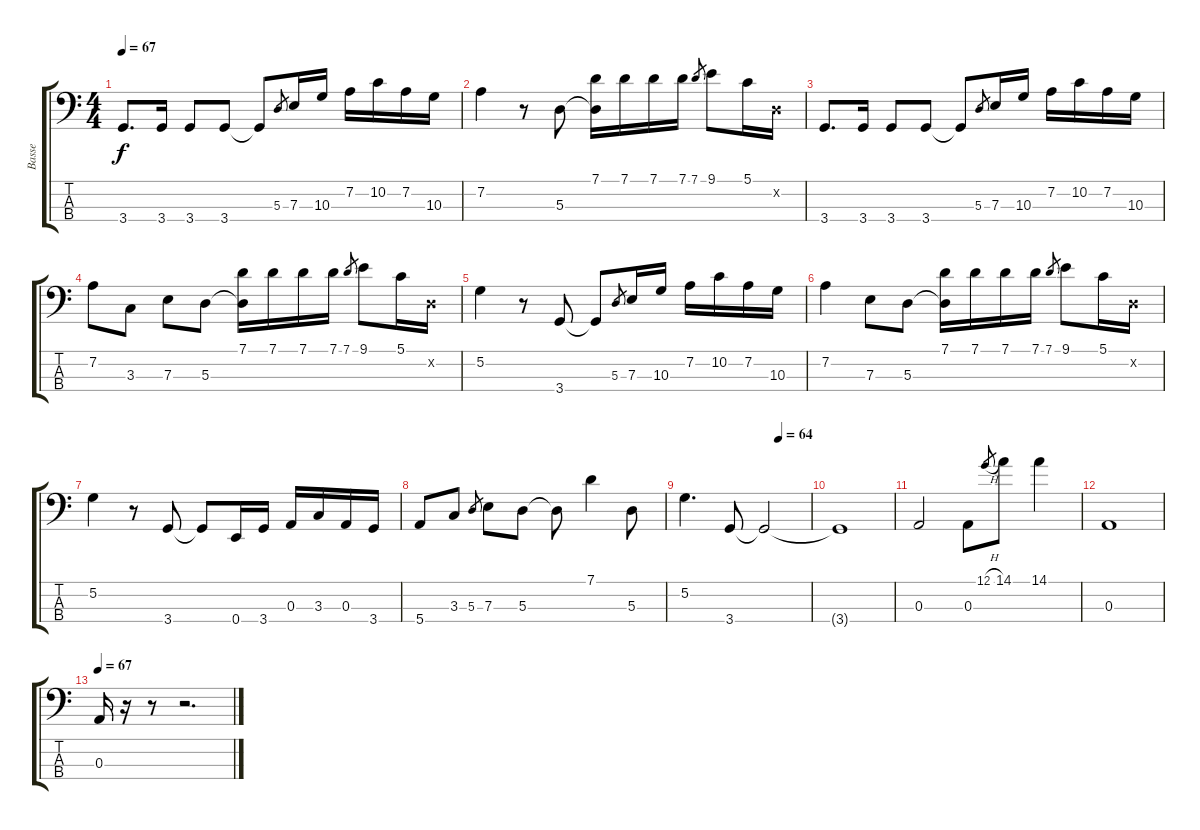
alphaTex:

\track ("Basse" "Basse") {instrument acousticbass}
\staff {score tabs}
\tuning (G2 D2 A1 E1) {hide}
\ts (4 4)
\tempo 67
\clef f4
\ks c
3.4.8{d dy f} 3.4.16 3.4.8 3.4.8 3.4{t}.8 5.3.8{gr} 7.3.16 10.3.16 7.2.16 10.2.16 7.2.16 10.3.16 |
7.2.4 r.8 5.3.8 (7.1 5.3{t}).16 7.1.16 7.1.16 7.1.16 7.1.8{gr} 9.1.8 5.1.16 0.2{x}.16 |
3.4.8{d} 3.4.16 3.4.8 3.4.8 3.4{t}.8 5.3.8{gr} 7.3.16 10.3.16 7.2.16 10.2.16 7.2.16 10.3.16 |
7.2.8 3.3.8 7.3.8 5.3.8 (7.1 5.3{t}).16 7.1.16 7.1.16 7.1.16 7.1.8{gr} 9.1.8 5.1.16 0.2{x}.16 |
5.2.4 r.8 3.4.8 3.4{t}.8 5.3.8{gr} 7.3.16 10.3.16 7.2.16 10.2.16 7.2.16 10.3.16 |
7.2.4 7.3.8 5.3.8 (7.1 5.3{t}).16 7.1.16 7.1.16 7.1.16 7.1.8{gr} 9.1.8 5.1.16 0.2{x}.16 |
5.2.4 r.8 3.4.8 3.4{t}.8 0.4.16 3.4.16 0.3.16 3.3.16 0.3.16 3.4.16 |
5.4.8 3.3.8 5.3.8{gr} 7.3.8 5.3.8 5.3{t}.8 7.1.4 5.3.8 |
\tempo (64 0.75)
5.2.4{d} 3.4.8 3.4{t}.2 |
3.4{t}.1 |
0.3.2 0.3.8 12.1{h}.8{gr} 14.1.8 14.1.4 |
0.3.1 |
\tempo 67
0.3.16 r.16 r.8 r.2{d}
